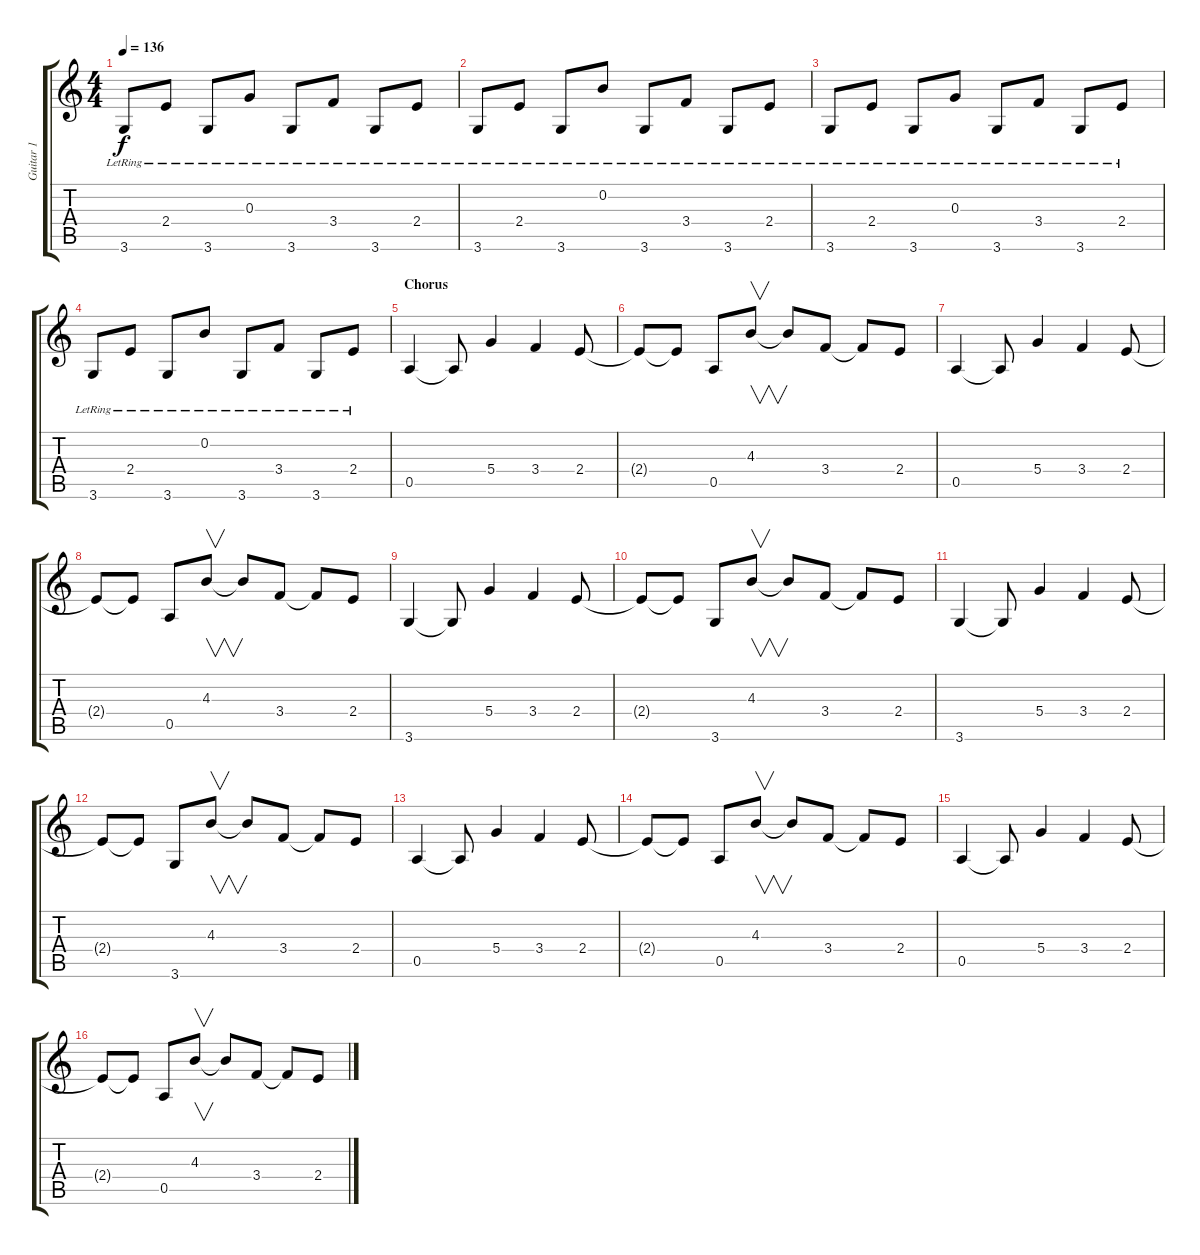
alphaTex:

\track ("Guitar 1" "Guitar 1") {instrument acousticguitarsteel}
\staff {score tabs}
\tuning (E4 B3 G3 D3 A2 E2) {hide}
\ts (4 4)
\tempo 136
\clef g2
\ks c
3.6{lr}.8{dy f} 2.4{lr}.8 3.6{lr}.8 0.3{lr}.8 3.6{lr}.8 3.4{lr}.8 3.6{lr}.8 2.4{lr}.8 |
3.6{lr}.8 2.4{lr}.8 3.6{lr}.8 0.2{lr}.8 3.6{lr}.8 3.4{lr}.8 3.6{lr}.8 2.4{lr}.8 |
3.6{lr}.8 2.4{lr}.8 3.6{lr}.8 0.3{lr}.8 3.6{lr}.8 3.4{lr}.8 3.6{lr}.8 2.4{lr}.8 |
3.6{lr}.8 2.4{lr}.8 3.6{lr}.8 0.2{lr}.8 3.6{lr}.8 3.4{lr}.8 3.6{lr}.8 2.4{lr}.8 |
\section ("" "Chorus")
0.5.4{instrument distortionguitar} 0.5{t}.8 5.4.4 3.4.4 2.4.8 |
2.4{t}.8 2.4{t}.8 0.5.8 4.3.8{v} 4.3{t}.8 3.4.8 3.4{t}.8 2.4.8 |
0.5.4 0.5{t}.8 5.4.4 3.4.4 2.4.8 |
2.4{t}.8 2.4{t}.8 0.5.8 4.3.8{v} 4.3{t}.8 3.4.8 3.4{t}.8 2.4.8 |
3.6.4 3.6{t}.8 5.4.4 3.4.4 2.4.8 |
2.4{t}.8 2.4{t}.8 3.6.8 4.3.8{v} 4.3{t}.8 3.4.8 3.4{t}.8 2.4.8 |
3.6.4 3.6{t}.8 5.4.4 3.4.4 2.4.8 |
2.4{t}.8 2.4{t}.8 3.6.8 4.3.8{v} 4.3{t}.8 3.4.8 3.4{t}.8 2.4.8 |
0.5.4 0.5{t}.8 5.4.4 3.4.4 2.4.8 |
2.4{t}.8 2.4{t}.8 0.5.8 4.3.8{v} 4.3{t}.8 3.4.8 3.4{t}.8 2.4.8 |
0.5.4 0.5{t}.8 5.4.4 3.4.4 2.4.8 |
2.4{t}.8 2.4{t}.8 0.5.8 4.3.8{v} 4.3{t}.8 3.4.8 3.4{t}.8 2.4.8
